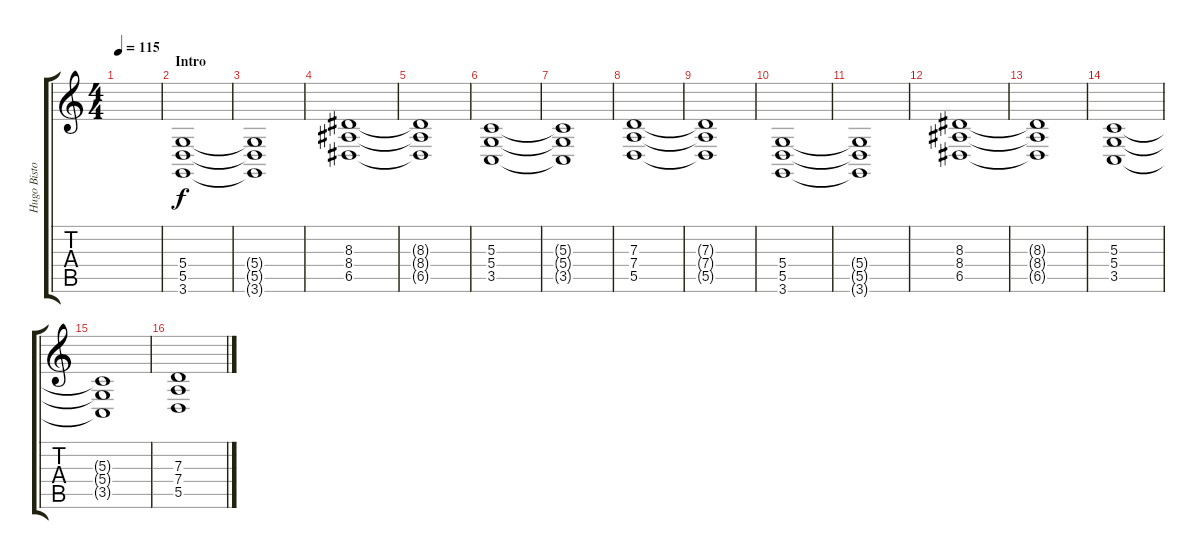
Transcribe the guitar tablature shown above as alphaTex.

\track ("Hugo Bistolfi" "Hugo Bisto") {instrument synthstrings1}
\staff {score tabs}
\tuning (E4 B3 G3 D3 A2 E2) {hide}
\ts (4 4)
\tempo 115
\clef g2
\ks c
|
\section ("" "Intro")
(5.4 5.5 3.6).1 |
(5.4{t} 5.5{t} 3.6{t}).1 |
(8.3 8.4 6.5).1 |
(8.3{t} 8.4{t} 6.5{t}).1 |
(5.3 5.4 3.5).1 |
(5.3{t} 5.4{t} 3.5{t}).1 |
(7.3 7.4 5.5).1 |
(7.3{t} 7.4{t} 5.5{t}).1 |
(5.4 5.5 3.6).1 |
(5.4{t} 5.5{t} 3.6{t}).1 |
(8.3 8.4 6.5).1 |
(8.3{t} 8.4{t} 6.5{t}).1 |
(5.3 5.4 3.5).1 |
(5.3{t} 5.4{t} 3.5{t}).1 |
(7.3 7.4 5.5).1
